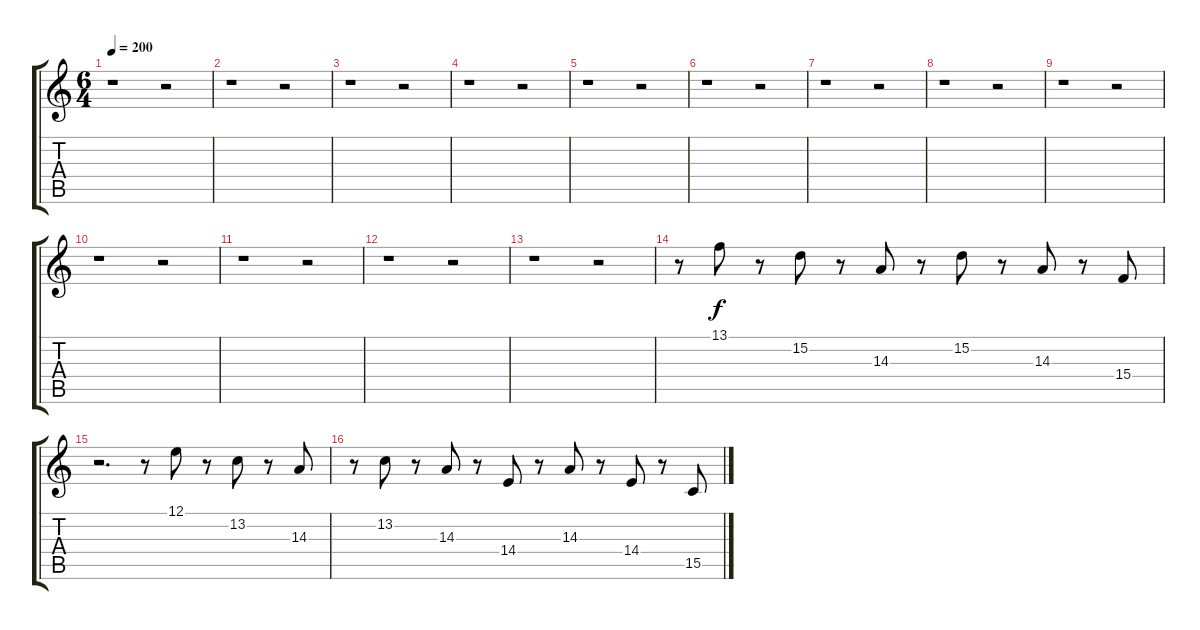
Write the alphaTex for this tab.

\track "" {instrument acousticgrandpiano}
\staff {score tabs}
\tuning (E4 B3 G3 D3 A2 E2) {hide}
\ts (6 4)
\tempo 200
\clef g2
\ks c
r.1{dy f} r.2 |
r.1 r.2 |
r.1 r.2 |
r.1 r.2 |
r.1 r.2 |
r.1 r.2 |
r.1 r.2 |
r.1 r.2 |
r.1 r.2 |
r.1 r.2 |
r.1 r.2 |
r.1 r.2 |
r.1 r.2 |
r.8 13.1.8 r.8 15.2.8 r.8 14.3.8 r.8 15.2.8 r.8 14.3.8 r.8 15.4.8 |
r.2{d} r.8 12.1.8 r.8 13.2.8 r.8 14.3.8 |
r.8 13.2.8 r.8 14.3.8 r.8 14.4.8 r.8 14.3.8 r.8 14.4.8 r.8 15.5.8
